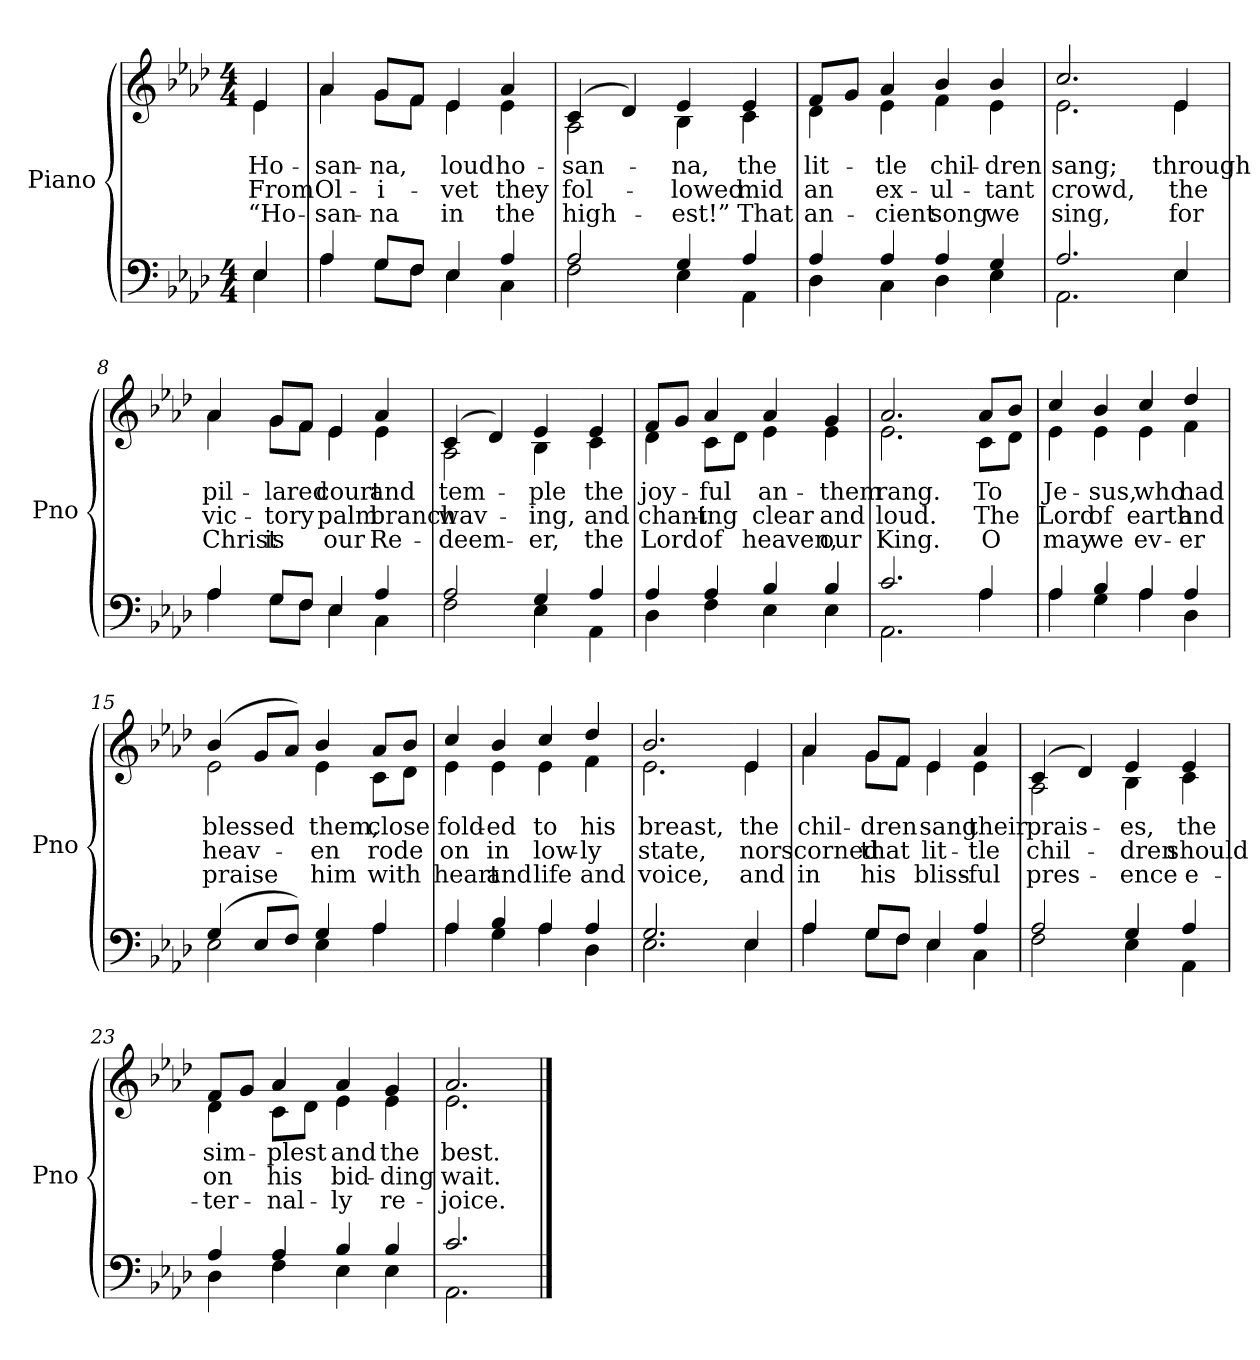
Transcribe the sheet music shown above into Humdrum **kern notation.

**kern	**kern	**text	**text	**text
*part2	*part1	*part1	*part1	*part1
*staff2	*staff1	*staff1	*staff1	*staff1
*I"Piano	*I"Piano	*	*	*
*I'Pno	*I'Pno	*	*	*
*clefF4	*clefG2	*	*	*
*k[b-e-a-d-]	*k[b-e-a-d-]	*	*	*
*M4/4	*M4/4	*	*	*
=1	=1	=1	=1	=1
*^	*	*	*	*
!	!	!LO:TX:b:i:t=Verse	!	!	!
!	!	!	!LO:LY:b	!LO:LY:b	!LO:LY:b
*	*	*^	*	*	*
4E-/	4E-\	4e-/	4e-\	Ho-	From	“Ho-
=2	=2	=2	=2	=2	=2	=2
!	!	!	!	!LO:LY:b	!LO:LY:b	!LO:LY:b
4A-/	4A-\	4a-/	4a-\	-san-	Ol-	-san-
!	!	!	!	!LO:LY:b	!LO:LY:b	!LO:LY:b
8G/L	8G\L	8g/L	8g\L	-na,	-i-	-na
8F/J	8F\J	8f/J	8f\J	.	.	.
!	!	!	!	!LO:LY:b	!LO:LY:b	!LO:LY:b
4E-/	4E-\	4e-/	4e-\	loud	-vet	in
!	!	!	!	!LO:LY:b	!LO:LY:b	!LO:LY:b
4A-/	4C\	4a-/	4e-\	ho-	they	the
=3	=3	=3	=3	=3	=3	=3
!	!	!	!	!LO:LY:b	!LO:LY:b	!LO:LY:b
2A-/	2F\	(>4c/	2A-\	-san-	fol-	high-
.	.	4d-/)	.	.	.	.
!	!	!	!	!LO:LY:b	!LO:LY:b	!LO:LY:b
4G/	4E-\	4e-/	4B-\	-na,	-lowed	-est!”
!!LO:LB:g=z	!!
=4-	=4-	=4-	=4-	=4-	=4-	=4-
!	!	!	!	!LO:LY:b	!LO:LY:b	!LO:LY:b
4A-/	4AA-\	4e-/	4c\	the	mid	That
=5	=5	=5	=5	=5	=5	=5
!	!	!	!	!LO:LY:b	!LO:LY:b	!LO:LY:b
4A-/	4D-\	8f/L	4d-\	lit-	an	an-
.	.	8g/J	.	.	.	.
!	!	!	!	!LO:LY:b	!LO:LY:b	!LO:LY:b
4A-/	4C\	4a-/	4e-\	-tle	ex-	-cient
!	!	!	!	!LO:LY:b	!LO:LY:b	!LO:LY:b
4A-/	4D-\	4b-/	4f\	chil-	-ul-	song
!	!	!	!	!LO:LY:b	!LO:LY:b	!LO:LY:b
4G/	4E-\	4b-/	4e-\	-dren	-tant	we
=6	=6	=6	=6	=6	=6	=6
!	!	!	!	!LO:LY:b	!LO:LY:b	!LO:LY:b
2.A-/	2.AA-\	2.cc/	2.e-\	sang;	crowd,	sing,
!!LO:LB:g=z	!!
=7-	=7-	=7-	=7-	=7-	=7-	=7-
!	!	!	!	!LO:LY:b	!LO:LY:b	!LO:LY:b
4E-/	4E-\	4e-/	4e-\	through	the	for
=8	=8	=8	=8	=8	=8	=8
!	!	!	!	!LO:LY:b	!LO:LY:b	!LO:LY:b
4A-/	4A-\	4a-/	4a-\	pil-	vic-	Christ
!	!	!	!	!LO:LY:b	!LO:LY:b	!LO:LY:b
8G/L	8G\L	8g/L	8g\L	-lared	-tory	is
8F/J	8F\J	8f/J	8f\J	.	.	.
!	!	!	!	!LO:LY:b	!LO:LY:b	!LO:LY:b
4E-/	4E-\	4e-/	4e-\	court	palm	our
!	!	!	!	!LO:LY:b	!LO:LY:b	!LO:LY:b
4A-/	4C\	4a-/	4e-\	and	branch	Re-
=9	=9	=9	=9	=9	=9	=9
!	!	!	!	!LO:LY:b	!LO:LY:b	!LO:LY:b
2A-/	2F\	(>4c/	2A-\	tem-	wav-	-deem-
.	.	4d-/)	.	.	.	.
!	!	!	!	!LO:LY:b	!LO:LY:b	!LO:LY:b
4G/	4E-\	4e-/	4B-\	-ple	-ing,	-er,
!!LO:LB:g=z	!!
=10-	=10-	=10-	=10-	=10-	=10-	=10-
!	!	!	!	!LO:LY:b	!LO:LY:b	!LO:LY:b
4A-/	4AA-\	4e-/	4c\	the	and	the
=11	=11	=11	=11	=11	=11	=11
!	!	!	!	!LO:LY:b	!LO:LY:b	!LO:LY:b
4A-/	4D-\	8f/L	4d-\	joy-	chant-	Lord
.	.	8g/J	.	.	.	.
!	!	!	!	!LO:LY:b	!LO:LY:b	!LO:LY:b
4A-/	4F\	4a-/	8c\L	-ful	-ing	of
.	.	.	8d-\J	.	.	.
!	!	!	!	!LO:LY:b	!LO:LY:b	!LO:LY:b
4B-/	4E-\	4a-/	4e-\	an-	clear	heaven,
!	!	!	!	!LO:LY:b	!LO:LY:b	!LO:LY:b
4B-/	4E-\	4g/	4e-\	-them	and	our
=12	=12	=12	=12	=12	=12	=12
!	!	!	!	!LO:LY:b	!LO:LY:b	!LO:LY:b
2.c/	2.AA-\	2.a-/	2.e-\	rang.	loud.	King.
!!LO:LB:g=z	!!
=13-	=13-	=13-	=13-	=13-	=13-	=13-
!	!	!	!	!LO:LY:b	!LO:LY:b	!LO:LY:b
4A-/	4A-\	8a-/L	8c\L	To	The	O
.	.	8b-/J	8d-\J	.	.	.
=14	=14	=14	=14	=14	=14	=14
!	!	!	!	!LO:LY:b	!LO:LY:b	!LO:LY:b
4A-/	4A-\	4cc/	4e-\	Je-	Lord	may
!	!	!	!	!LO:LY:b	!LO:LY:b	!LO:LY:b
4B-/	4G\	4b-/	4e-\	-sus,	of	we
!	!	!	!	!LO:LY:b	!LO:LY:b	!LO:LY:b
4A-/	4A-\	4cc/	4e-\	who	earth	ev-
!	!	!	!	!LO:LY:b	!LO:LY:b	!LO:LY:b
4A-/	4D-\	4dd-/	4f\	had	and	-er
=15	=15	=15	=15	=15	=15	=15
!	!	!	!	!LO:LY:b	!LO:LY:b	!LO:LY:b
(>4G/	2E-\	(>4b-/	2e-\	blessed	heav-	praise
8E-/L	.	8g/L	.	.	.	.
8F/J)	.	8a-/J)	.	.	.	.
!	!	!	!	!LO:LY:b	!LO:LY:b	!LO:LY:b
4G/	4E-\	4b-/	4e-\	them,	-en	him
!!LO:LB:g=z	!!
=16-	=16-	=16-	=16-	=16-	=16-	=16-
!	!	!	!	!LO:LY:b	!LO:LY:b	!LO:LY:b
4A-/	4A-\	8a-/L	8c\L	close	rode	with
.	.	8b-/J	8d-\J	.	.	.
=17	=17	=17	=17	=17	=17	=17
!	!	!	!	!LO:LY:b	!LO:LY:b	!LO:LY:b
4A-/	4A-\	4cc/	4e-\	fold-	on	heart
!	!	!	!	!LO:LY:b	!LO:LY:b	!LO:LY:b
4B-/	4G\	4b-/	4e-\	-ed	in	and
!	!	!	!	!LO:LY:b	!LO:LY:b	!LO:LY:b
4A-/	4A-\	4cc/	4e-\	to	low-	life
!	!	!	!	!LO:LY:b	!LO:LY:b	!LO:LY:b
4A-/	4D-\	4dd-/	4f\	his	-ly	and
=18	=18	=18	=18	=18	=18	=18
!	!	!	!	!LO:LY:b	!LO:LY:b	!LO:LY:b
2.G/	2.E-\	2.b-/	2.e-\	breast,	state,	voice,
!!LO:LB:g=z	!!
=19-	=19-	=19-	=19-	=19-	=19-	=19-
!	!	!	!	!LO:LY:b	!LO:LY:b	!LO:LY:b
4E-/	4E-\	4e-/	4e-\	the	nor	and
=20	=20	=20	=20	=20	=20	=20
!	!	!	!	!LO:LY:b	!LO:LY:b	!LO:LY:b
4A-/	4A-\	4a-/	4a-\	chil-	scorned	in
!	!	!	!	!LO:LY:b	!LO:LY:b	!LO:LY:b
8G/L	8G\L	8g/L	8g\L	-dren	that	his
8F/J	8F\J	8f/J	8f\J	.	.	.
!	!	!	!	!LO:LY:b	!LO:LY:b	!LO:LY:b
4E-/	4E-\	4e-/	4e-\	sang	lit-	bliss-
!	!	!	!	!LO:LY:b	!LO:LY:b	!LO:LY:b
4A-/	4C\	4a-/	4e-\	their	-tle	-ful
=21	=21	=21	=21	=21	=21	=21
!	!	!	!	!LO:LY:b	!LO:LY:b	!LO:LY:b
2A-/	2F\	(>4c/	2A-\	prais-	chil-	pres-
.	.	4d-/)	.	.	.	.
!	!	!	!	!LO:LY:b	!LO:LY:b	!LO:LY:b
4G/	4E-\	4e-/	4B-\	-es,	-dren	-ence
!!LO:LB:g=z	!!
=22-	=22-	=22-	=22-	=22-	=22-	=22-
!	!	!	!	!LO:LY:b	!LO:LY:b	!LO:LY:b
4A-/	4AA-\	4e-/	4c\	the	should	e-
=23	=23	=23	=23	=23	=23	=23
!	!	!	!	!LO:LY:b	!LO:LY:b	!LO:LY:b
4A-/	4D-\	8f/L	4d-\	sim-	on	-ter-
.	.	8g/J	.	.	.	.
!	!	!	!	!LO:LY:b	!LO:LY:b	!LO:LY:b
4A-/	4F\	4a-/	8c\L	-plest	his	-nal-
.	.	.	8d-\J	.	.	.
!	!	!	!	!LO:LY:b	!LO:LY:b	!LO:LY:b
4B-/	4E-\	4a-/	4e-\	and	bid-	-ly
!	!	!	!	!LO:LY:b	!LO:LY:b	!LO:LY:b
4B-/	4E-\	4g/	4e-\	the	-ding	re-
=24	=24	=24	=24	=24	=24	=24
!	!	!	!	!LO:LY:b	!LO:LY:b	!LO:LY:b
2.c/	2.AA-\	2.a-/	2.e-\	best.	wait.	-joice.
*v	*v	*	*	*	*	*
*	*v	*v	*	*	*
==	==	==	==	==
*-	*-	*-	*-	*-
